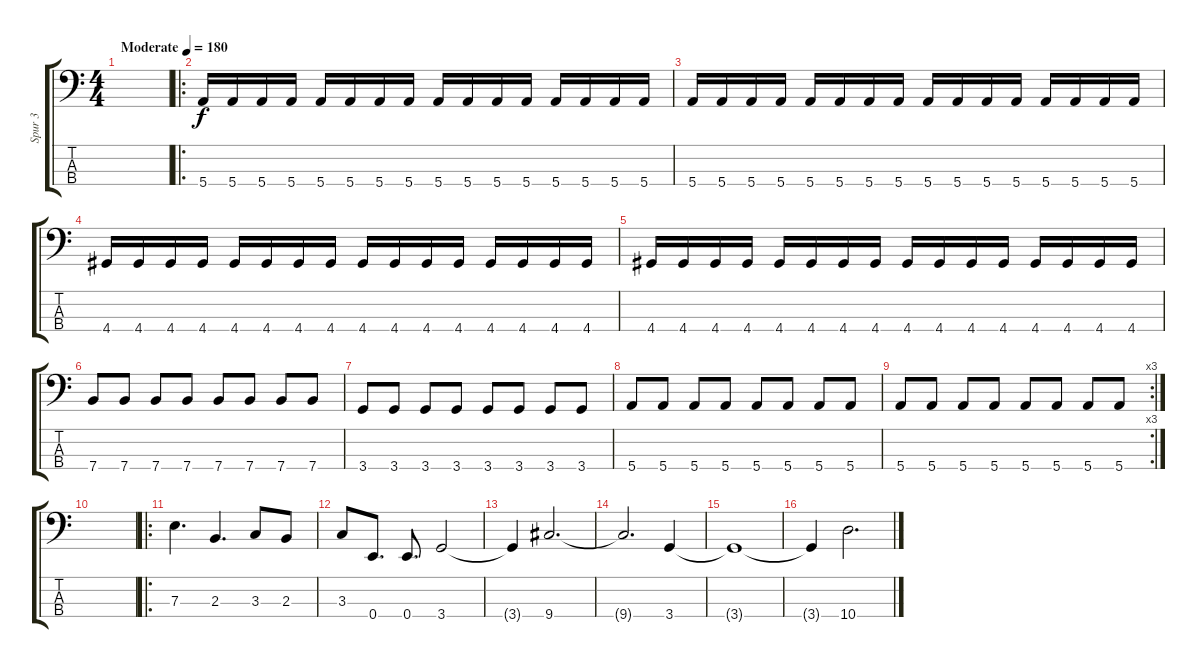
\track ("Spur 3" "Spur 3") {instrument electricbassfinger}
\staff {score tabs}
\tuning (G2 D2 A1 E1) {hide}
\ts (4 4)
\tempo (180 "Moderate")
\clef f4
\ks c
|
\ro
5.4.16 5.4.16 5.4.16 5.4.16 5.4.16 5.4.16 5.4.16 5.4.16 5.4.16 5.4.16 5.4.16 5.4.16 5.4.16 5.4.16 5.4.16 5.4.16 |
5.4.16 5.4.16 5.4.16 5.4.16 5.4.16 5.4.16 5.4.16 5.4.16 5.4.16 5.4.16 5.4.16 5.4.16 5.4.16 5.4.16 5.4.16 5.4.16 |
4.4.16 4.4.16 4.4.16 4.4.16 4.4.16 4.4.16 4.4.16 4.4.16 4.4.16 4.4.16 4.4.16 4.4.16 4.4.16 4.4.16 4.4.16 4.4.16 |
4.4.16 4.4.16 4.4.16 4.4.16 4.4.16 4.4.16 4.4.16 4.4.16 4.4.16 4.4.16 4.4.16 4.4.16 4.4.16 4.4.16 4.4.16 4.4.16 |
7.4.8 7.4.8 7.4.8 7.4.8 7.4.8 7.4.8 7.4.8 7.4.8 |
3.4.8 3.4.8 3.4.8 3.4.8 3.4.8 3.4.8 3.4.8 3.4.8 |
5.4.8 5.4.8 5.4.8 5.4.8 5.4.8 5.4.8 5.4.8 5.4.8 |
\rc 3
5.4.8 5.4.8 5.4.8 5.4.8 5.4.8 5.4.8 5.4.8 5.4.8 |
|
\ro
7.3.4{d} 2.3.4{d} 3.3.8 2.3.8 |
3.3.8 0.4.8{d} 0.4.8{d} 3.4.2 |
3.4{t}.4 9.4.2{d} |
9.4{t}.2{d} 3.4.4 |
3.4{t}.1 |
3.4{t}.4 10.4.2{d}
